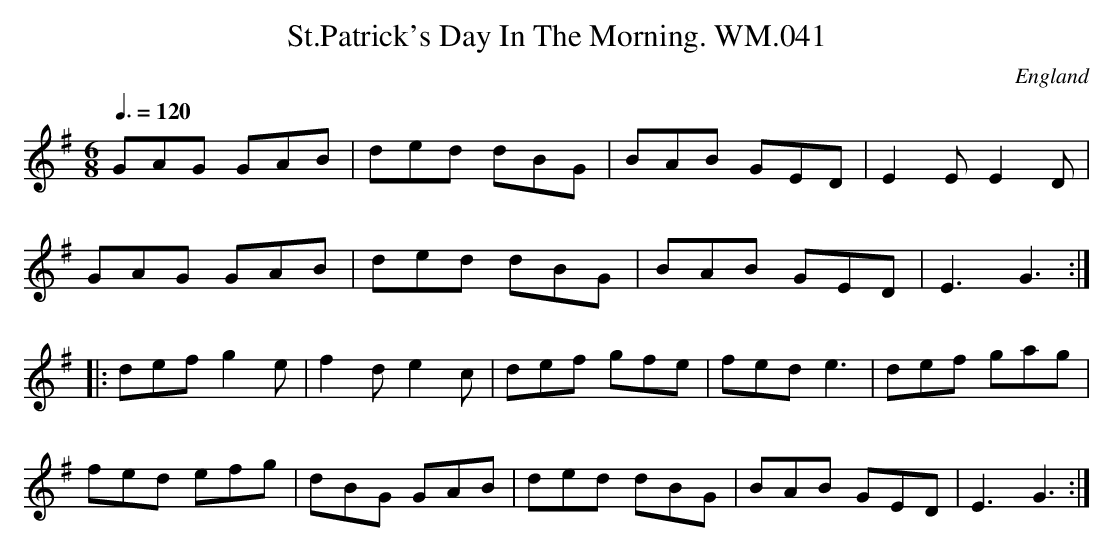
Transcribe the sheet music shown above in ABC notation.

X:1
T:St.Patrick's Day In The Morning. WM.041
M:6/8
L:1/8
Q:3/8=120
O:England
K:G major
GAG GAB|ded dBG|BAB GED|E2EE2D|!
GAG GAB|ded dBG|BAB GED|E3G3:|!
|:defg2e|f2de2c|def gfe|fede3|def gag|!
fed efg|dBG GAB|ded dBG|BAB GED|E3G3:|
